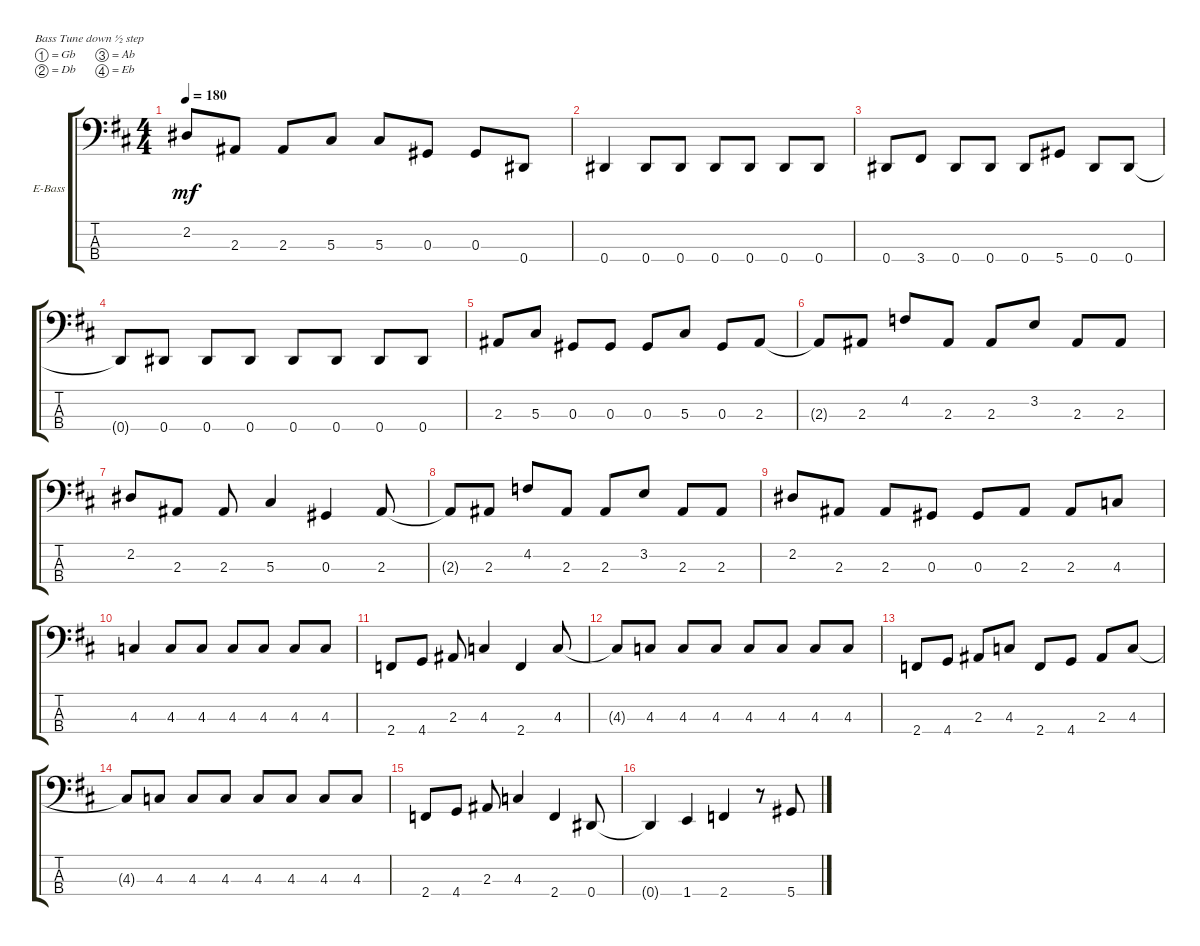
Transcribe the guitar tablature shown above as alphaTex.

\defaultSystemsLayout 4
\bracketExtendMode groupsimilarinstruments
\firstSystemTrackNameOrientation horizontal
\otherSystemsTrackNameOrientation horizontal
\track ("Electric Bass" "E-Bass") {instrument electricbassfinger}
\staff {score tabs}
\tuning (Gb2 Db2 Ab1 Eb1)
\ts (4 4)
\tempo 180
\clef f4
\scale
0.333333
\ks bminor
2.2.8{dy mf} 2.3.8 2.3.8 5.3.8 5.3.8 0.3.8 0.3.8 0.4.8 |
\scale
0.333333 0.4.4 0.4.8 0.4.8 0.4.8 0.4.8 0.4.8 0.4.8 |
\scale
0.333333 0.4.8 3.4.8 0.4.8 0.4.8 0.4.8 5.4.8 0.4.8 0.4.8 |
\scale
0.333333 0.4{t}.8 0.4.8 0.4.8 0.4.8 0.4.8 0.4.8 0.4.8 0.4.8 |
\scale
0.333333 2.3.8 5.3.8 0.3.8 0.3.8 0.3.8 5.3.8 0.3.8 2.3.8 |
\scale
0.333333 2.3{t}.8 2.3.8 4.2.8 2.3.8 2.3.8 3.2.8 2.3.8 2.3.8 |
\scale
0.333333 2.2.8 2.3.8 2.3.8 5.3.4 0.3.4 2.3.8 |
\scale
0.333333 2.3{t}.8 2.3.8 4.2.8 2.3.8 2.3.8 3.2.8 2.3.8 2.3.8 |
\scale
0.333333 2.2.8 2.3.8 2.3.8 0.3.8 0.3.8 2.3.8 2.3.8 4.3.8 |
\scale
0.333333 4.3.4 4.3.8 4.3.8 4.3.8 4.3.8 4.3.8 4.3.8 |
\scale
0.333333 2.4.8 4.4.8 2.3.8 4.3.4 2.4.4 4.3.8 |
\scale
0.333333 4.3{t}.8 4.3.8 4.3.8 4.3.8 4.3.8 4.3.8 4.3.8 4.3.8 |
\scale
0.333333 2.4.8 4.4.8 2.3.8 4.3.8 2.4.8 4.4.8 2.3.8 4.3.8 |
\scale
0.333333 4.3{t}.8 4.3.8 4.3.8 4.3.8 4.3.8 4.3.8 4.3.8 4.3.8 |
\scale
0.333333 2.4.8 4.4.8 2.3.8 4.3.4 2.4.4 0.4.8 |
\scale
0.333333 0.4{t}.4 1.4.4 2.4.4 r.8 5.4.8
